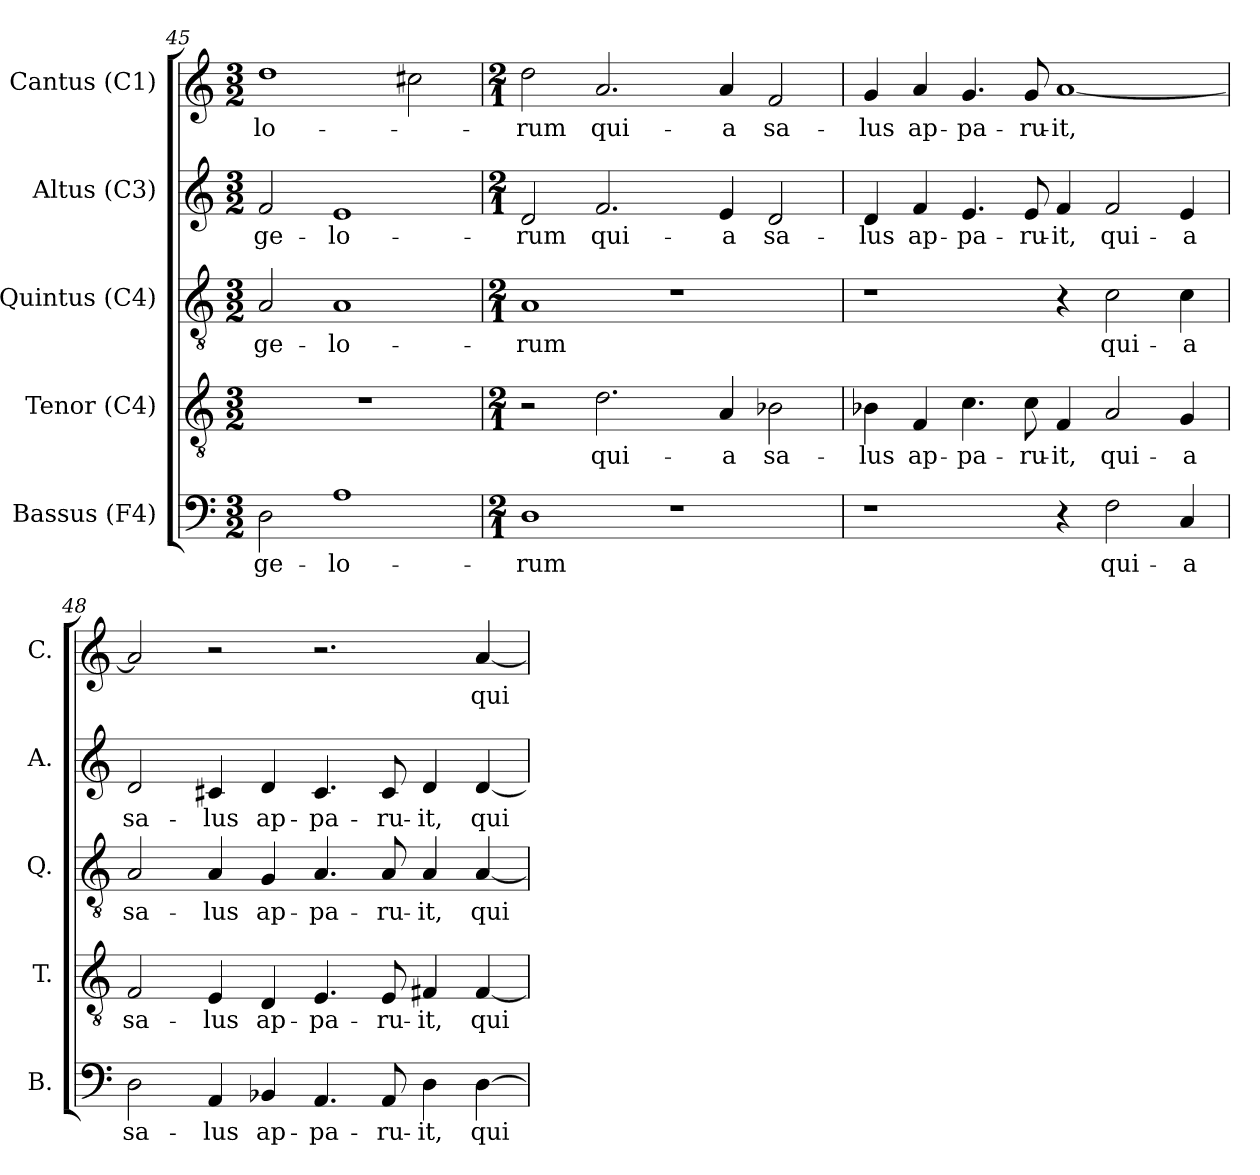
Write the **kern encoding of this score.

**kern	**text	**kern	**text	**kern	**text	**kern	**text	**kern	**text
*part5	*part5	*part4	*part4	*part3	*part3	*part2	*part2	*part1	*part1
*staff5	*staff5	*staff4	*staff4	*staff3	*staff3	*staff2	*staff2	*staff1	*staff1
*I"Bassus (F4)	*	*I"Tenor (C4)	*	*I"Quintus (C4)	*	*I"Altus (C3)	*	*I"Cantus (C1)	*
*I'B.	*	*I'T.	*	*I'Q.	*	*I'A.	*	*I'C.	*
*clefF4	*	*clefGv2	*	*clefGv2	*	*clefG2	*	*clefG2	*
*	*	*ITrd7c12	*	*ITrd7c12	*	*ITrd7c12	*	*	*
*k[]	*	*k[]	*	*k[]	*	*k[]	*	*k[]	*
*C:	*	*C:	*	*C:	*	*C:	*	*C:	*
*M3/2	*	*M3/2	*	*M3/2	*	*M3/2	*	*M3/2	*
=45	=45	=45	=45	=45	=45	=45	=45	=45	=45
!	!LO:LY:b:color=#000000	!LO:N:vis=1	!	!	!	!	!	!	!
!	!	!	!	!	!LO:LY:b:color=#000000	!	!	!	!
!	!	!	!	!	!	!	!LO:LY:b:color=#000000	!	!
!	!	!	!	!	!	!	!	!	!LO:LY:b:color=#000000
2Di\	-ge-	1.r	.	2AAi/	-ge-	2Fi/	-ge-	1ddi	-lo-
!	!LO:LY:b:color=#000000	!	!	!	!	!	!	!	!
!	!	!	!	!	!LO:LY:b:color=#000000	!	!	!	!
!	!	!	!	!	!	!	!LO:LY:b:color=#000000	!	!
1Ai	-lo-	.	.	1AAi	-lo-	1Ei	-lo-	.	.
.	.	.	.	.	.	.	.	2cc#Xi\	.
=46	=46	=46	=46	=46	=46	=46	=46	=46	=46
*M2/1	*	*M2/1	*	*M2/1	*	*M2/1	*	*M2/1	*
!	!LO:LY:b:color=#000000	!	!	!	!	!	!	!	!
!	!	!	!	!	!LO:LY:b:color=#000000	!	!	!	!
!	!	!	!	!	!	!	!LO:LY:b:color=#000000	!	!
!	!	!	!	!	!	!	!	!	!LO:LY:b:color=#000000
1Di	-rum	2r	.	1AAi	-rum	2Di/	-rum	2ddi\	-rum
!	!	!	!LO:LY:b:color=#000000	!	!	!	!	!	!
!	!	!	!	!	!	!	!LO:LY:b:color=#000000	!	!
!	!	!	!	!	!	!	!	!	!LO:LY:b:color=#000000
.	.	2.Di\	qui-	.	.	2.Fi/	qui-	2.ai/	qui-
1r	.	.	.	1r	.	.	.	.	.
!	!	!	!LO:LY:b:color=#000000	!	!	!	!	!	!
!	!	!	!	!	!	!	!LO:LY:b:color=#000000	!	!
!	!	!	!	!	!	!	!	!	!LO:LY:b:color=#000000
.	.	4AAi/	-a	.	.	4Ei/	-a	4ai/	-a
!	!	!	!LO:LY:b:color=#000000	!	!	!	!	!	!
!	!	!	!	!	!	!	!LO:LY:b:color=#000000	!	!
!	!	!	!	!	!	!	!	!	!LO:LY:b:color=#000000
.	.	2BB-Xi\	sa-	.	.	2Di/	sa-	2fi/	sa-
!!LO:LB:g=z
=47	=47	=47	=47	=47	=47	=47	=47	=47	=47
!	!	!	!LO:LY:b:color=#000000	!	!	!	!	!	!
!	!	!	!	!	!	!	!LO:LY:b:color=#000000	!	!
!	!	!	!	!	!	!	!	!	!LO:LY:b:color=#000000
1r	.	4BB-i\	-lus	1r	.	4Di/	-lus	4gi/	-lus
!	!	!	!LO:LY:b:color=#000000	!	!	!	!	!	!
!	!	!	!	!	!	!	!LO:LY:b:color=#000000	!	!
!	!	!	!	!	!	!	!	!	!LO:LY:b:color=#000000
.	.	4FFi/	ap-	.	.	4Fi/	ap-	4ai/	ap-
!	!	!	!LO:LY:b:color=#000000	!	!	!	!	!	!
!	!	!	!	!	!	!	!LO:LY:b:color=#000000	!	!
!	!	!	!	!	!	!	!	!	!LO:LY:b:color=#000000
.	.	4.Ci\	-pa-	.	.	4.Ei/	-pa-	4.gi/	-pa-
!	!	!	!LO:LY:b:color=#000000	!	!	!	!	!	!
!	!	!	!	!	!	!	!LO:LY:b:color=#000000	!	!
!	!	!	!	!	!	!	!	!	!LO:LY:b:color=#000000
.	.	8Ci\	-ru-	.	.	8Ei/	-ru-	8gi/	-ru-
!	!	!	!LO:LY:b:color=#000000	!	!	!	!	!	!
!	!	!	!	!	!	!	!LO:LY:b:color=#000000	!	!
!	!	!	!	!	!	!	!	!	!LO:LY:b:color=#000000
4r	.	4FFi/	-it,	4r	.	4Fi/	-it,	[1ai	-it,
!	!LO:LY:b:color=#000000	!	!	!	!	!	!	!	!
!	!	!	!LO:LY:b:color=#000000	!	!	!	!	!	!
!	!	!	!	!	!LO:LY:b:color=#000000	!	!	!	!
!	!	!	!	!	!	!	!LO:LY:b:color=#000000	!	!
2Fi\	qui-	2AAi/	qui-	2Ci\	qui-	2Fi/	qui-	.	.
!	!LO:LY:b:color=#000000	!	!	!	!	!	!	!	!
!	!	!	!LO:LY:b:color=#000000	!	!	!	!	!	!
!	!	!	!	!	!LO:LY:b:color=#000000	!	!	!	!
!	!	!	!	!	!	!	!LO:LY:b:color=#000000	!	!
4Ci/	-a	4GGi/	-a	4Ci\	-a	4Ei/	-a	.	.
=48	=48	=48	=48	=48	=48	=48	=48	=48	=48
!	!LO:LY:b:color=#000000	!	!	!	!	!	!	!	!
!	!	!	!LO:LY:b:color=#000000	!	!	!	!	!	!
!	!	!	!	!	!LO:LY:b:color=#000000	!	!	!	!
!	!	!	!	!	!	!	!LO:LY:b:color=#000000	!	!
2Di\	sa-	2FFi/	sa-	2AAi/	sa-	2Di/	sa-	2ai/]	.
!	!LO:LY:b:color=#000000	!	!	!	!	!	!	!	!
!	!	!	!LO:LY:b:color=#000000	!	!	!	!	!	!
!	!	!	!	!	!LO:LY:b:color=#000000	!	!	!	!
!	!	!	!	!	!	!	!LO:LY:b:color=#000000	!	!
4AAi/	-lus	4EEi/	-lus	4AAi/	-lus	4C#Xi/	-lus	2r	.
!	!LO:LY:b:color=#000000	!	!	!	!	!	!	!	!
!	!	!	!LO:LY:b:color=#000000	!	!	!	!	!	!
!	!	!	!	!	!LO:LY:b:color=#000000	!	!	!	!
!	!	!	!	!	!	!	!LO:LY:b:color=#000000	!	!
4BB-Xi/	ap-	4DDi/	ap-	4GGi/	ap-	4Di/	ap-	.	.
!	!LO:LY:b:color=#000000	!	!	!	!	!	!	!	!
!	!	!	!LO:LY:b:color=#000000	!	!	!	!	!	!
!	!	!	!	!	!LO:LY:b:color=#000000	!	!	!	!
!	!	!	!	!	!	!	!LO:LY:b:color=#000000	!	!
4.AAi/	-pa-	4.EEi/	-pa-	4.AAi/	-pa-	4.C#i/	-pa-	2.r	.
!	!LO:LY:b:color=#000000	!	!	!	!	!	!	!	!
!	!	!	!LO:LY:b:color=#000000	!	!	!	!	!	!
!	!	!	!	!	!LO:LY:b:color=#000000	!	!	!	!
!	!	!	!	!	!	!	!LO:LY:b:color=#000000	!	!
8AAi/	-ru-	8EEi/	-ru-	8AAi/	-ru-	8C#i/	-ru-	.	.
!	!LO:LY:b:color=#000000	!	!	!	!	!	!	!	!
!	!	!	!LO:LY:b:color=#000000	!	!	!	!	!	!
!	!	!	!	!	!LO:LY:b:color=#000000	!	!	!	!
!	!	!	!	!	!	!	!LO:LY:b:color=#000000	!	!
4Di\	-it,	4FF#Xi/	-it,	4AAi/	-it,	4Di/	-it,	.	.
!	!LO:LY:b:color=#000000	!	!	!	!	!	!	!	!
!	!	!	!LO:LY:b:color=#000000	!	!	!	!	!	!
!	!	!	!	!	!LO:LY:b:color=#000000	!	!	!	!
!	!	!	!	!	!	!	!LO:LY:b:color=#000000	!	!
!	!	!	!	!	!	!	!	!	!LO:LY:b:color=#000000
[4Di\	qui-	[4FF#i/	qui-	[4AAi/	qui-	[4Di/	qui-	[4ai/	qui-
=	=	=	=	=	=	=	=	=	=
*-	*-	*-	*-	*-	*-	*-	*-	*-	*-
